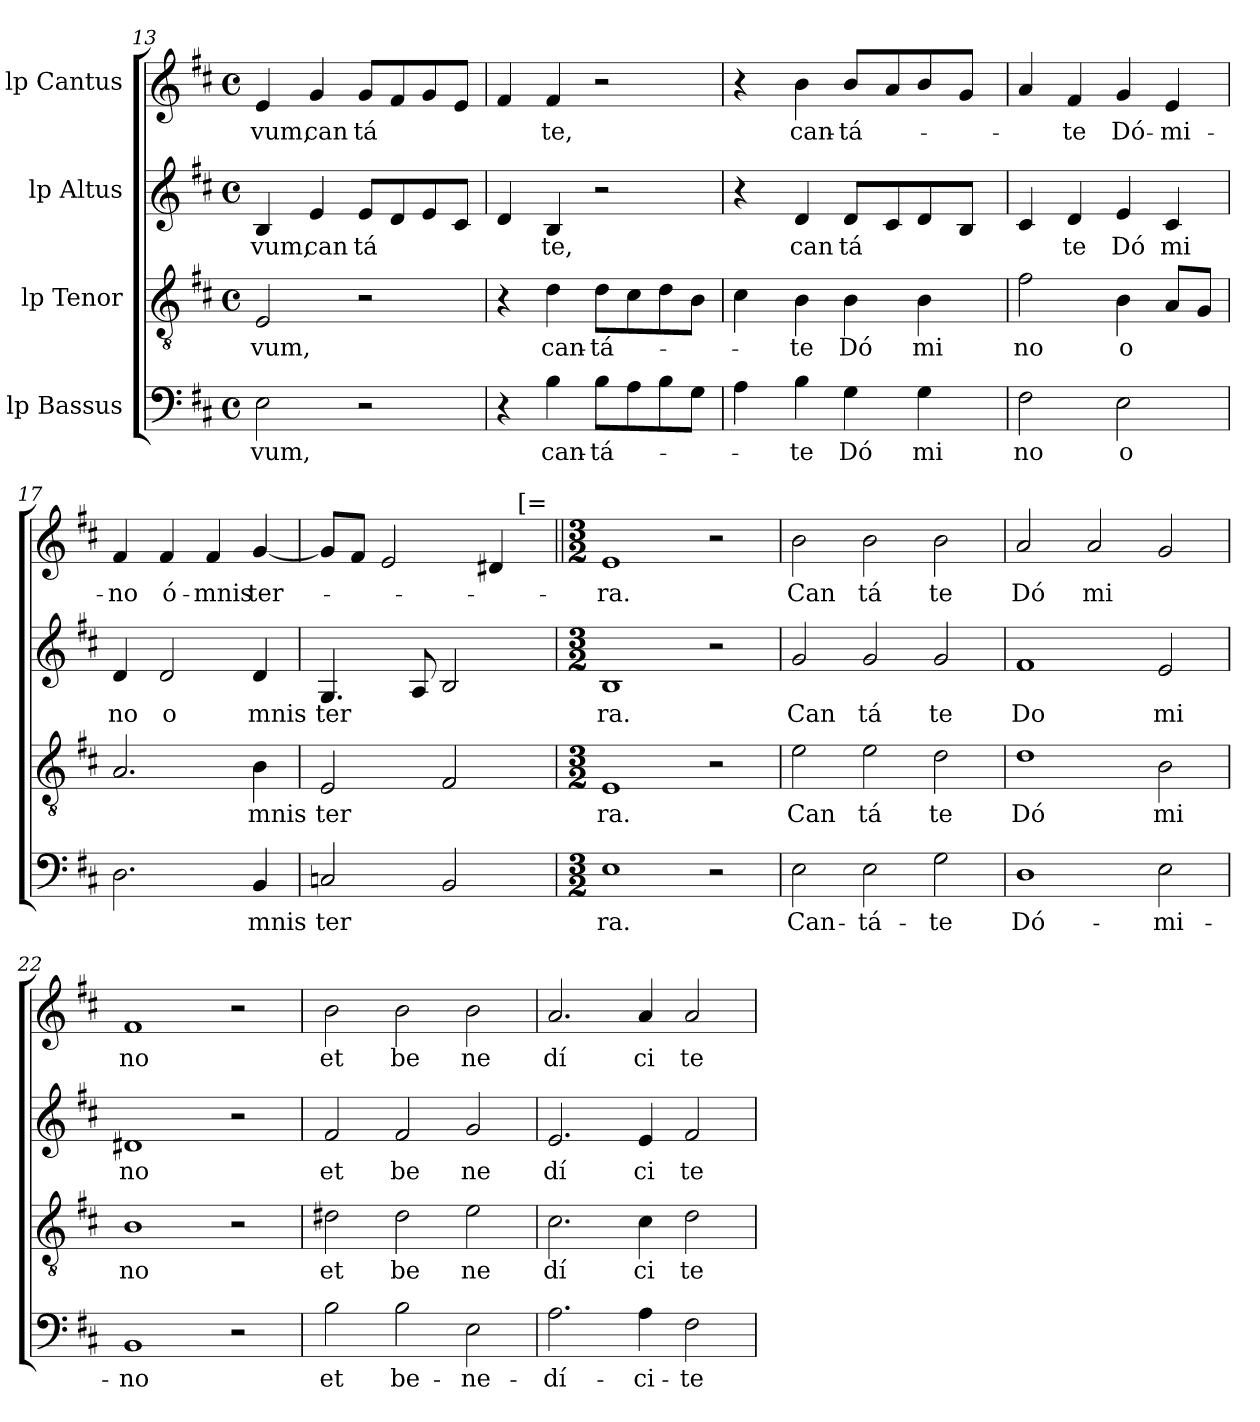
**kern	**text	**kern	**text	**kern	**text	**kern	**text
*part4	*part4	*part3	*part3	*part2	*part2	*part1	*part1
*staff4	*staff4	*staff3	*staff3	*staff2	*staff2	*staff1	*staff1
*I"lp Bassus	*	*I"lp Tenor	*	*I"lp Altus	*	*I"lp Cantus	*
*clefF4	*	*clefGv2	*	*clefG2	*	*clefG2	*
*k[f#c#]	*	*k[f#c#]	*	*k[f#c#]	*	*k[f#c#]	*
*D:	*	*D:	*	*D:	*	*D:	*
*M4/4	*	*M4/4	*	*M4/4	*	*M4/4	*
*met(c)	*	*met(c)	*	*met(c)	*	*met(c)	*
=13	=13	=13	=13	=13	=13	=13	=13
!	!LO:LY:b:cj	!	!LO:LY:b:cj	!	!LO:LY:b:cj	!	!LO:LY:b:cj
2E\	-vum,	2E/	-vum,	4B/	vum,	4e/	vum,
!	!	!	!	!	!LO:LY:b:cj	!	!LO:LY:b:cj
.	.	.	.	4e/	can	4g/	can
!	!	!	!	!	!LO:LY:b:cj	!	!LO:LY:b:cj
2r	.	2r	.	8e/L	tá	8g/L	tá
.	.	.	.	8d/	.	8f#/	.
.	.	.	.	8e/	.	8g/	.
.	.	.	.	8c#/J	.	8e/J	.
=14	=14	=14	=14	=14	=14	=14	=14
4r	.	4r	.	4d/	.	4f#/	.
!	!LO:LY:b:cj	!	!LO:LY:b:cj	!	!LO:LY:b:cj	!	!LO:LY:b:cj
4B\	can-	4d\	can-	4B/	te,	4f#/	te,
!	!LO:LY:b:cj	!	!LO:LY:b:cj	!	!	!	!
8B\L	-tá-	8d\L	-tá-	2r	.	2r	.
8A\	.	8c#\	.	.	.	.	.
8B\	.	8d\	.	.	.	.	.
8G\J	.	8B\J	.	.	.	.	.
!!LO:LB:g=z
=15	=15	=15	=15	=15	=15	=15	=15
*	*	*^	*	*	*	*	*
4A\	.	4c#\	32.ryy	.	4r	.	4r	.
.	.	.	2ryy	.	.	.	.	.
!	!LO:LY:b:cj	!	!	!LO:LY:b:cj	!	!LO:LY:b:cj	!	!LO:LY:b:cj
4B\	-te	4B\	.	-te	4d/	can	4b\	can-
!	!LO:LY:b:cj	!	!	!LO:LY:b:cj	!	!LO:LY:b:cj	!	!LO:LY:b:cj
4G\	Dó	4B\	.	Dó	8d/L	tá	8b/L	-tá-
.	.	.	4ryy	.	.	.	.	.
.	.	.	.	.	8c#/	.	8a/	.
!	!LO:LY:b:cj	!	!	!LO:LY:b:cj	!	!	!	!
4G\	mi	4B\	.	mi	8d/	.	8b/	.
.	.	.	8ryy	.	.	.	.	.
.	.	.	.	.	8B/J	.	8g/J	.
.	.	.	16ryy	.	.	.	.	.
.	.	.	64ryy	.	.	.	.	.
=16	=16	=16	=16	=16	=16	=16	=16	=16
!	!LO:LY:b:cj	!	!	!LO:LY:b:cj	!	!	!	!
*	*	*v	*v	*	*	*	*	*
2F#\	no	2f#\	no	4c#/	.	4a/	.
!	!	!	!	!	!LO:LY:b:cj	!	!LO:LY:b:cj
.	.	.	.	4d/	te	4f#/	-te
!	!LO:LY:b:cj	!	!LO:LY:b:cj	!	!LO:LY:b:cj	!	!LO:LY:b:cj
2E\	o	4B\	o	4e/	Dó	4g/	Dó-
!	!	!	!	!	!LO:LY:b:cj	!	!LO:LY:b:cj
.	.	8A/L	.	4c#/	mi	4e/	-mi-
.	.	8G/J	.	.	.	.	.
=17	=17	=17	=17	=17	=17	=17	=17
!	!	!	!	!	!LO:LY:b:cj	!	!LO:LY:b:cj
2.D\	.	2.A/	.	4d/	no	4f#/	-no
!	!	!	!	!	!LO:LY:b:cj	!	!LO:LY:b:cj
.	.	.	.	2d/	o	4f#/	ó-
!	!	!	!	!	!	!	!LO:LY:b:cj
.	.	.	.	.	.	4f#/	-mnis
!	!LO:LY:b:cj	!	!LO:LY:b:cj	!	!LO:LY:b:cj	!	!LO:LY:b
4BB/	mnis	4B\	mnis	4d/	mnis	[<4g/	ter-
=18	=18	=18	=18	=18	=18	=18	=18
!	!LO:LY:b	!	!LO:LY:b	!	!LO:LY:b	!	!
*	*	*	*	*	*	*^	*
2Cn/	ter	2E/	ter	4.G/	ter	8g/L]	2ryy	.
.	.	.	.	.	.	8f#/J	.	.
.	.	.	.	.	.	2e/	.	.
.	.	.	.	8A/	.	.	.	.
2BB/	.	2F#/	.	2B/	.	.	4ryy	.
.	.	.	.	.	.	4d#X/	16..ryy	.
!	!	!	!	!	!	!	!LO:TX:a:t=[=	!
.	.	.	.	.	.	.	8ryy	.
.	.	.	.	.	.	.	64ryy	.
*	*	*	*	*	*	*v	*v	*
=19	=19||	=19	=19||	=19	=19||	=19||	=19||
*M3/2	*	*M3/2	*	*M3/2	*	*M3/2	*
*	*	*	*	*	*	*^	*
!	!	!	!	!	!	!LO:TX:a:t=]	!	!
!	!LO:LY:b:cj	!	!LO:LY:b:cj	!	!LO:LY:b:cj	!	!	!LO:LY:b:cj
*	*	*	*	*	*	*v	*v	*
1E	ra.	1E	ra.	1B	ra.	1e	-ra.
2r	.	2r	.	2r	.	2r	.
!!LO:PB:g=z
=20	=20	=20	=20	=20	=20	=20	=20
!	!LO:LY:b:cj	!	!LO:LY:b:cj	!	!LO:LY:b:cj	!	!LO:LY:b:cj
2E\	Can-	2e\	Can	2g/	Can	2b\	Can
!	!LO:LY:b:cj	!	!LO:LY:b:cj	!	!LO:LY:b:cj	!	!LO:LY:b:cj
2E\	-tá-	2e\	tá	2g/	tá	2b\	tá
!	!LO:LY:b:cj	!	!LO:LY:b:cj	!	!LO:LY:b:cj	!	!LO:LY:b:cj
2G\	-te	2d\	te	2g/	te	2b\	te
=21	=21	=21	=21	=21	=21	=21	=21
!	!LO:LY:b:cj	!	!LO:LY:b:cj	!	!LO:LY:b:cj	!	!LO:LY:b:cj
1D	Dó-	1d	Dó	1f#	Do	2a/	Dó
!	!	!	!	!	!	!	!LO:LY:b:cj
.	.	.	.	.	.	2a/	mi
!	!LO:LY:b:cj	!	!LO:LY:b:cj	!	!LO:LY:b:cj	!	!
2E\	-mi-	2B\	mi	2e/	mi	2g/	.
=22	=22	=22	=22	=22	=22	=22	=22
!	!LO:LY:b:cj	!	!LO:LY:b:cj	!	!LO:LY:b:cj	!	!LO:LY:b:cj
1BB	-no	1B	no	1d#X	no	1f#	no
2r	.	2r	.	2r	.	2r	.
=23	=23	=23	=23	=23	=23	=23	=23
!	!LO:LY:b:cj	!	!LO:LY:b:cj	!	!LO:LY:b:cj	!	!LO:LY:b:cj
2B\	et	2d#X\	et	2f#/	et	2b\	et
!	!LO:LY:b:cj	!	!LO:LY:b:cj	!	!LO:LY:b:cj	!	!LO:LY:b:cj
2B\	be-	2d#\	be	2f#/	be	2b\	be
!	!LO:LY:b:cj	!	!LO:LY:b:cj	!	!LO:LY:b:cj	!	!LO:LY:b:cj
2E\	-ne-	2e\	ne	2g/	ne	2b\	ne
=24	=24	=24	=24	=24	=24	=24	=24
!	!LO:LY:b:cj	!	!LO:LY:b:cj	!	!LO:LY:b:cj	!	!LO:LY:b:cj
2.A\	-dí-	2.c#\	dí	2.e/	dí	2.a/	dí
!	!LO:LY:b:cj	!	!LO:LY:b:cj	!	!LO:LY:b:cj	!	!LO:LY:b:cj
4A\	-ci-	4c#\	ci	4e/	ci	4a/	ci
!	!LO:LY:b:cj	!	!LO:LY:b:cj	!	!LO:LY:b:cj	!	!LO:LY:b:cj
2F#\	-te	2d\	te	2f#/	te	2a/	te
=	=	=	=	=	=	=	=
*-	*-	*-	*-	*-	*-	*-	*-
